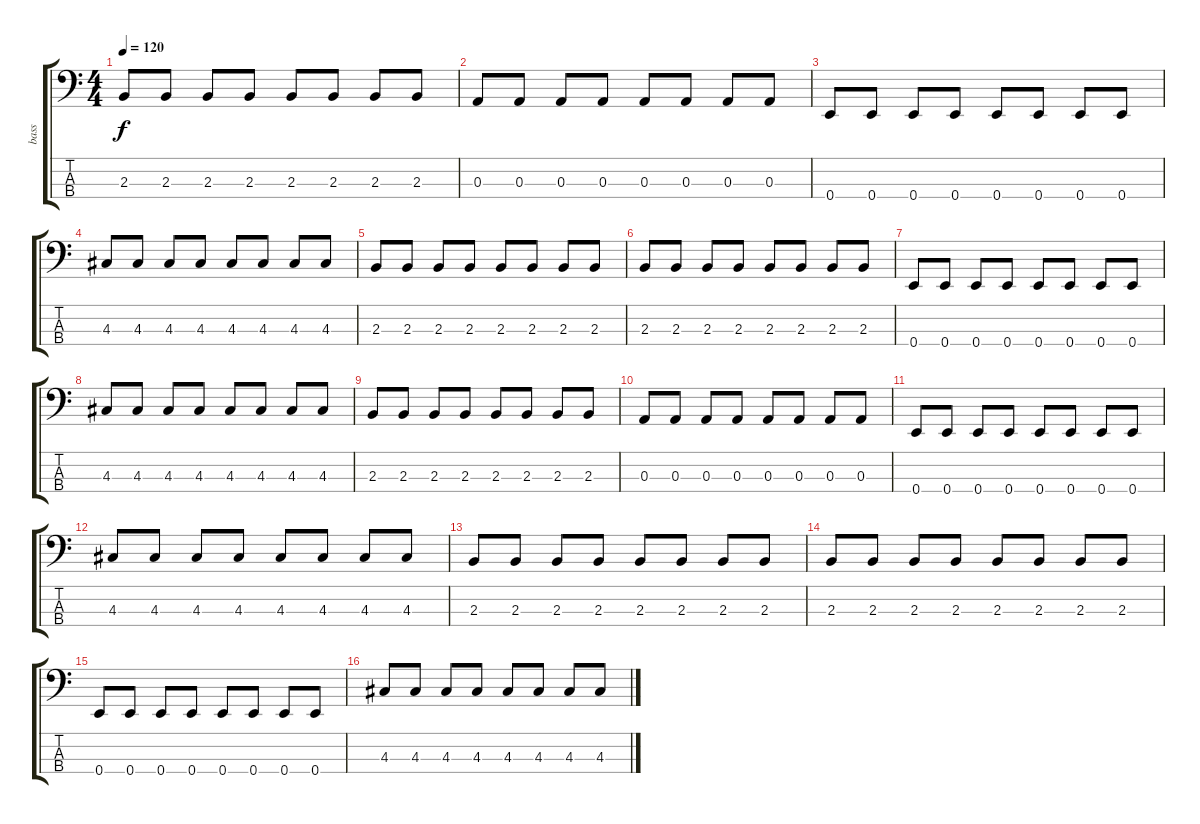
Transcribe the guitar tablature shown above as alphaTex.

\track ("bass" "bass") {instrument electricbassfinger}
\staff {score tabs}
\tuning (G2 D2 A1 E1) {hide}
\ts (4 4)
\tempo 120
\clef f4
\ks c
2.3.8{dy f} 2.3.8 2.3.8 2.3.8 2.3.8 2.3.8 2.3.8 2.3.8 |
0.3.8 0.3.8 0.3.8 0.3.8 0.3.8 0.3.8 0.3.8 0.3.8 |
0.4.8 0.4.8 0.4.8 0.4.8 0.4.8 0.4.8 0.4.8 0.4.8 |
4.3.8 4.3.8 4.3.8 4.3.8 4.3.8 4.3.8 4.3.8 4.3.8 |
2.3.8 2.3.8 2.3.8 2.3.8 2.3.8 2.3.8 2.3.8 2.3.8 |
2.3.8 2.3.8 2.3.8 2.3.8 2.3.8 2.3.8 2.3.8 2.3.8 |
0.4.8 0.4.8 0.4.8 0.4.8 0.4.8 0.4.8 0.4.8 0.4.8 |
4.3.8 4.3.8 4.3.8 4.3.8 4.3.8 4.3.8 4.3.8 4.3.8 |
2.3.8 2.3.8 2.3.8 2.3.8 2.3.8 2.3.8 2.3.8 2.3.8 |
0.3.8 0.3.8 0.3.8 0.3.8 0.3.8 0.3.8 0.3.8 0.3.8 |
0.4.8 0.4.8 0.4.8 0.4.8 0.4.8 0.4.8 0.4.8 0.4.8 |
4.3.8 4.3.8 4.3.8 4.3.8 4.3.8 4.3.8 4.3.8 4.3.8 |
2.3.8 2.3.8 2.3.8 2.3.8 2.3.8 2.3.8 2.3.8 2.3.8 |
2.3.8 2.3.8 2.3.8 2.3.8 2.3.8 2.3.8 2.3.8 2.3.8 |
0.4.8 0.4.8 0.4.8 0.4.8 0.4.8 0.4.8 0.4.8 0.4.8 |
4.3.8 4.3.8 4.3.8 4.3.8 4.3.8 4.3.8 4.3.8 4.3.8
